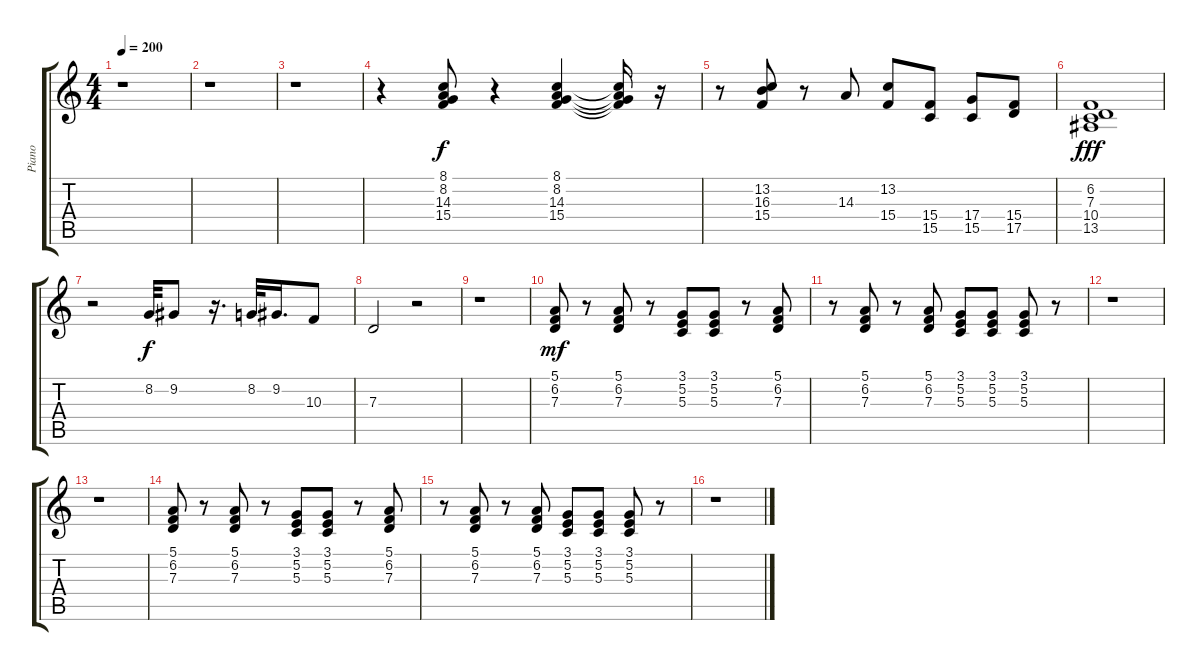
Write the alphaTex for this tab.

\track ("Piano" "Piano") {instrument brightacousticpiano}
\staff {score tabs}
\tuning (E4 B3 G3 D3 A2 E2) {hide}
\ts (4 4)
\tempo 200
\clef g2
\ks c
r.1{dy f} |
r.1 |
r.1 |
r.4 (8.1 8.2 14.3 15.4).8 r.4 (8.1 8.2 14.3 15.4).4 (8.1{t} 8.2{t} 14.3{t} 15.4{t}).16 r.16 |
r.8 (13.2 16.3 15.4).8 r.8 14.3.8 (13.2 15.4).8 (15.4 15.5).8 (17.4 15.5).8 (15.4 17.5).8 |
(6.2 7.3 10.4 13.5).1{dy fff} |
r.2 8.2.32{dy f} 9.2.8 r.16{d} 8.2.32 9.2.16{d} 10.3.8 |
7.3.2 r.2 |
r.1 |
(5.1 6.2 7.3).8{dy mf} r.8 (5.1 6.2 7.3).8 r.8 (3.1 5.2 5.3).8 (3.1 5.2 5.3).8 r.8 (5.1 6.2 7.3).8 |
r.8 (5.1 6.2 7.3).8 r.8 (5.1 6.2 7.3).8 (3.1 5.2 5.3).8 (3.1 5.2 5.3).8 (3.1 5.2 5.3).8 r.8 |
r.1 |
r.1 |
(5.1 6.2 7.3).8 r.8 (5.1 6.2 7.3).8 r.8 (3.1 5.2 5.3).8 (3.1 5.2 5.3).8 r.8 (5.1 6.2 7.3).8 |
r.8 (5.1 6.2 7.3).8 r.8 (5.1 6.2 7.3).8 (3.1 5.2 5.3).8 (3.1 5.2 5.3).8 (3.1 5.2 5.3).8 r.8 |
r.1
